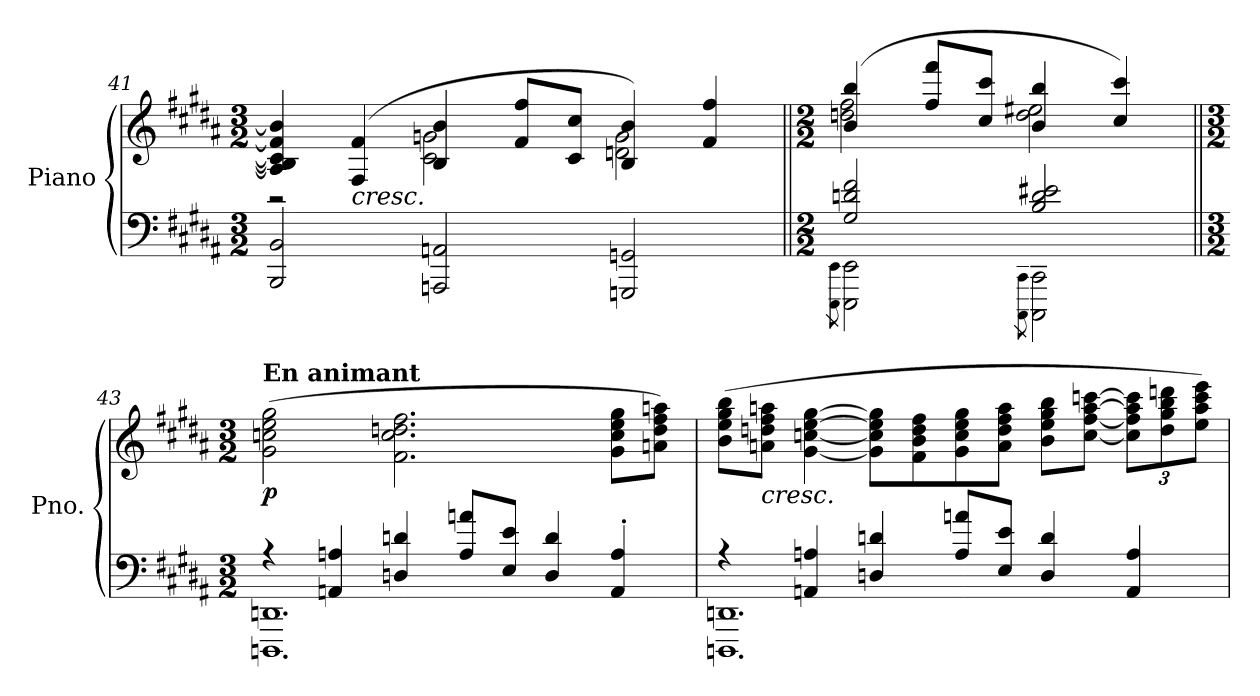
**kern	**kern	**dynam
*part1	*part1	*part1
*staff2	*staff1	*staff1/2
*I"Piano	*	*
*I'Pno.	*	*
!!LO:LB:g=z
*clefF4	*clefG2	*
*k[f#c#g#d#a#]	*k[f#c#g#d#a#]	*
*M3/2	*M3/2	*
=41	=41	=41
*	*^	*
2BBB/ 2BB/	4An/] 4B/] 4c#/] 4f#/] 4b/]	2r	.
!	!LO:TX:b:i:t=cresc.	!	!
.	(>4F#/ 4f#/	.	.
2AAAn/ 2AAn/	4B/ 4b/	2c#\ 2gn\	.
.	8f#/ 8ff#/L	.	.
.	8c#/ 8cc#/J	.	.
2GGGn/ 2GGn/	4B/ 4b/)	2dn\ 2g\	.
.	4f#/ 4ff#/	.	.
=42||	=42||	=42||	=42||
*M2/2	*M2/2	*	*
*^	*	*	*
.	8qEEE\ 8qEE\	.	.	.
2G#/ 2dn/ 2f#/	2EEE\ 2EE\	(>4b/ 4bb/	2ddn\ 2ff#\	.
.	.	8ff#/ 8fff#/L	.	.
.	.	8cc#/ 8ccc#/J	.	.
.	8qCCC#\ 8qCC#\	.	.	.
2B/ 2d/ 2e#X/	2CCC#\ 2CC#\	4b/ 4bb/	2dd\ 2ee#X\	.
.	.	4cc#/ 4ccc#/)	.	.
*	*	*v	*v	*
=43||	=43||	=43||	=43||
*M3/2	*	*M3/2	*
!	!	!LO:TX:a:B:t=En animant	!
!	!	!	!LO:DY:b
4r	1.DDDn 1.DDn	(>2g#\ 2ccn\ 2ee\ 2gg#\	p
4AAn/ 4An/	.	.	.
4Dn/ 4dn/	.	2.f#\ 2.cc\ 2.ddn\ 2.ff#\	.
8A/ 8an/L	.	.	.
8E/ 8e/J	.	.	.
4D/ 4d/	.	.	.
4AA/'< 4A/'<	.	8g#\ 8cc\ 8ee\ 8gg#\L	.
.	.	8an\ 8dd\ 8ff#\ 8aan\J)	.
!!LO:LB:g=z
=44	=44	=44	=44
4r	1.DDDn 1.DDn	(>8b\ 8ee\ 8gg#\ 8bb\L	.
!	!	!LO:TX:b:i:t=cresc.	!
.	.	8an\ 8ddn\ 8ff#\ 8aan\J	.
4AAn/ 4An/	.	[4g#\ [4ccn\ [4ee\ [4gg#\	.
4Dn/ 4dn/	.	8g#\] 8cc\] 8ee\] 8gg#\]L	.
.	.	8f#\ 8b\ 8dd\ 8ff#\	.
8A/ 8an/L	.	8g#\ 8cc\ 8ee\ 8gg#\	.
8E/ 8e/J	.	8a\ 8dd\ 8ff#\ 8aa\J	.
4D/ 4d/	.	8b\ 8ee\ 8gg#\ 8bb\L	.
.	.	[8cc\ [8ff#\ [8aa\ [8cccn\J	.
*	*	*Xbrackettup	*
4AA/ 4A/	.	12cc\] 12ff#\] 12aa\] 12ccc\]L	.
.	.	12dd\ 12gg#\ 12bb\ 12dddn\	.
.	.	12ee\ 12aa\ 12ccc\ 12eee\J)	.
*v	*v	*	*
=	=	=
*-	*-	*-
